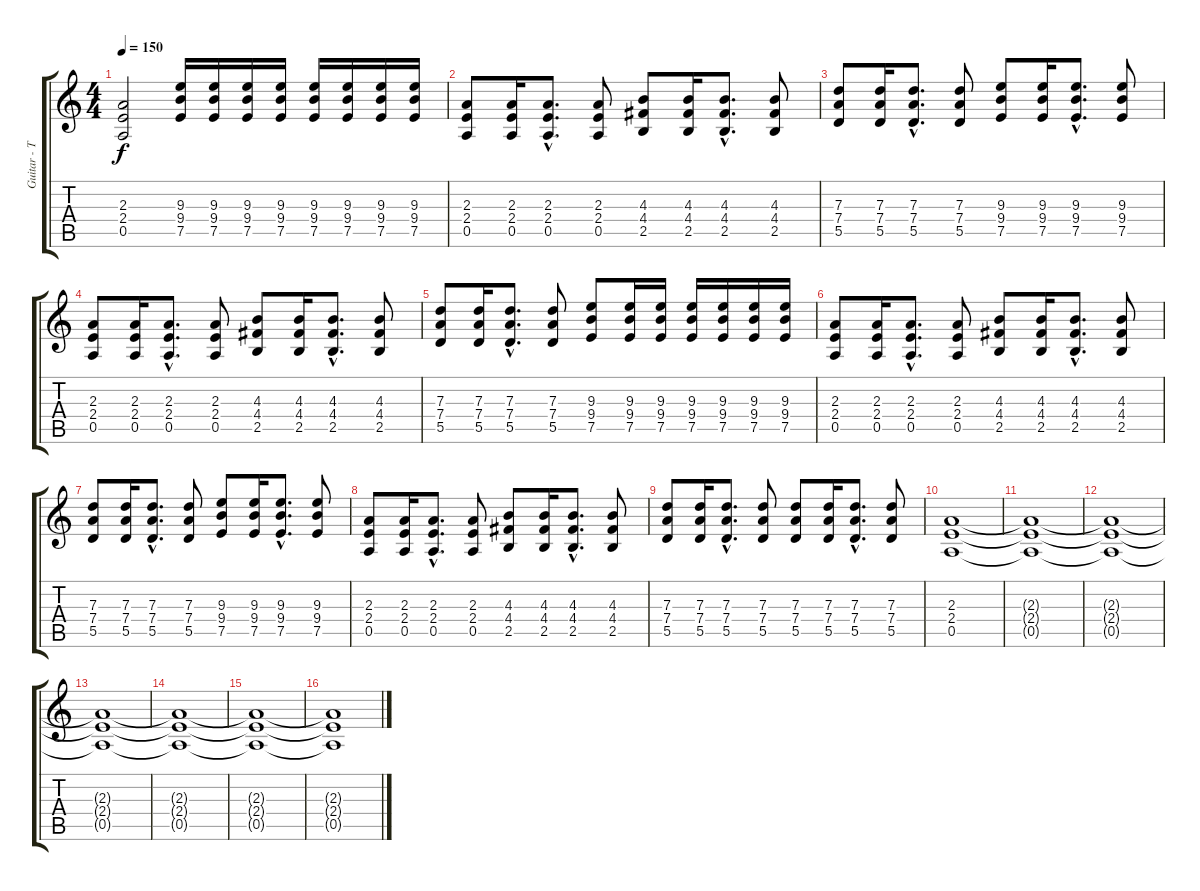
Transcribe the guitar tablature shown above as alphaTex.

\track ("Guitar - Tom Mattew Delonge" "Guitar - T") {instrument overdrivenguitar}
\staff {score tabs}
\tuning (E4 B3 G3 D3 A2 E2) {hide}
\ts (4 4)
\tempo 150
\clef g2
\ks c
(2.3{t} 2.4{t} 0.5{t}).2{dy f} (9.3 9.4 7.5).16 (9.3 9.4 7.5).16 (9.3 9.4 7.5).16 (9.3 9.4 7.5).16 (9.3 9.4 7.5).16 (9.3 9.4 7.5).16 (9.3 9.4 7.5).16 (9.3 9.4 7.5).16 |
(2.3 2.4 0.5).8 (2.3 2.4 0.5).16 (2.3{hac} 2.4{hac} 0.5{hac}).8{d} (2.3 2.4 0.5).8 (4.3 4.4 2.5).8 (4.3 4.4 2.5).16 (4.3{hac} 4.4{hac} 2.5{hac}).8{d} (4.3 4.4 2.5).8 |
(7.3 7.4 5.5).8 (7.3 7.4 5.5).16 (7.3{hac} 7.4{hac} 5.5{hac}).8{d} (7.3 7.4 5.5).8 (9.3 9.4 7.5).8 (9.3 9.4 7.5).16 (9.3{hac} 9.4{hac} 7.5{hac}).8{d} (9.3 9.4 7.5).8 |
(2.3 2.4 0.5).8 (2.3 2.4 0.5).16 (2.3{hac} 2.4{hac} 0.5{hac}).8{d} (2.3 2.4 0.5).8 (4.3 4.4 2.5).8 (4.3 4.4 2.5).16 (4.3{hac} 4.4{hac} 2.5{hac}).8{d} (4.3 4.4 2.5).8 |
(7.3 7.4 5.5).8 (7.3 7.4 5.5).16 (7.3{hac} 7.4{hac} 5.5{hac}).8{d} (7.3 7.4 5.5).8 (9.3 9.4 7.5).8 (9.3 9.4 7.5).16 (9.3 9.4 7.5).16 (9.3 9.4 7.5).16 (9.3 9.4 7.5).16 (9.3 9.4 7.5).16 (9.3 9.4 7.5).16 |
(2.3 2.4 0.5).8 (2.3 2.4 0.5).16 (2.3{hac} 2.4{hac} 0.5{hac}).8{d} (2.3 2.4 0.5).8 (4.3 4.4 2.5).8 (4.3 4.4 2.5).16 (4.3{hac} 4.4{hac} 2.5{hac}).8{d} (4.3 4.4 2.5).8 |
(7.3 7.4 5.5).8 (7.3 7.4 5.5).16 (7.3{hac} 7.4{hac} 5.5{hac}).8{d} (7.3 7.4 5.5).8 (9.3 9.4 7.5).8 (9.3 9.4 7.5).16 (9.3{hac} 9.4{hac} 7.5{hac}).8{d} (9.3 9.4 7.5).8 |
(2.3 2.4 0.5).8 (2.3 2.4 0.5).16 (2.3{hac} 2.4{hac} 0.5{hac}).8{d} (2.3 2.4 0.5).8 (4.3 4.4 2.5).8 (4.3 4.4 2.5).16 (4.3{hac} 4.4{hac} 2.5{hac}).8{d} (4.3 4.4 2.5).8 |
(7.3 7.4 5.5).8 (7.3 7.4 5.5).16 (7.3{hac} 7.4{hac} 5.5{hac}).8{d} (7.3 7.4 5.5).8 (7.3 7.4 5.5).8 (7.3 7.4 5.5).16 (7.3{hac} 7.4{hac} 5.5{hac}).8{d} (7.3 7.4 5.5).8 |
(2.3 2.4 0.5).1 |
(2.3{t} 2.4{t} 0.5{t}).1 |
(2.3{t} 2.4{t} 0.5{t}).1 |
(2.3{t} 2.4{t} 0.5{t}).1 |
(2.3{t} 2.4{t} 0.5{t}).1 |
(2.3{t} 2.4{t} 0.5{t}).1 |
(2.3{t} 2.4{t} 0.5{t}).1
